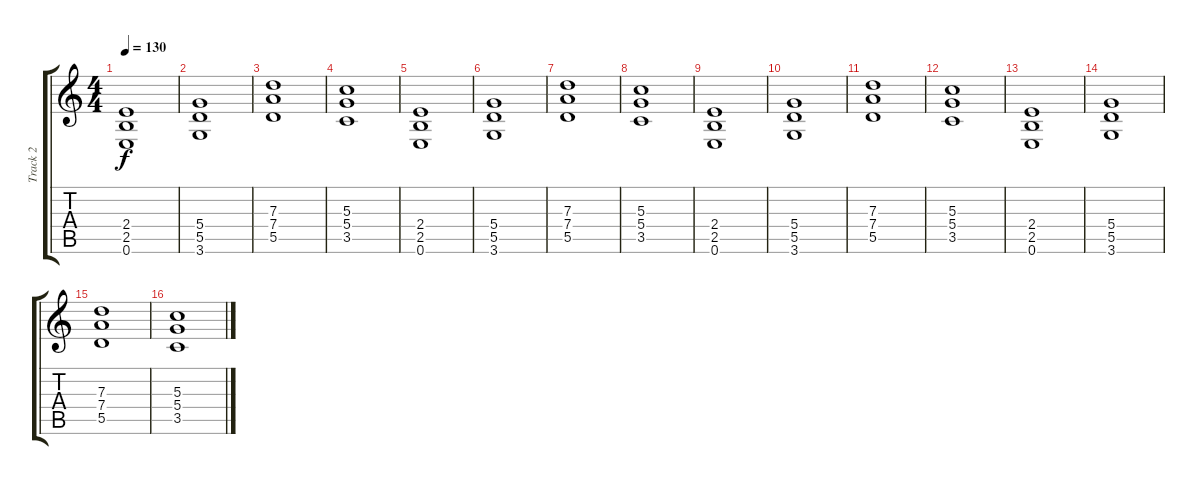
\track ("Track 2" "Track 2") {instrument distortionguitar}
\staff {score tabs}
\tuning (E4 B3 G3 D3 A2 E2) {hide}
\ts (4 4)
\tempo 130
\clef g2
\ks c
(2.4 2.5 0.6).1{dy f volume 9} |
(5.4 5.5 3.6).1 |
(7.3 7.4 5.5).1 |
(5.3 5.4 3.5).1 |
(2.4 2.5 0.6).1 |
(5.4 5.5 3.6).1 |
(7.3 7.4 5.5).1 |
(5.3 5.4 3.5).1 |
(2.4 2.5 0.6).1 |
(5.4 5.5 3.6).1 |
(7.3 7.4 5.5).1 |
(5.3 5.4 3.5).1 |
(2.4 2.5 0.6).1{volume 13} |
(5.4 5.5 3.6).1 |
(7.3 7.4 5.5).1 |
(5.3 5.4 3.5).1
